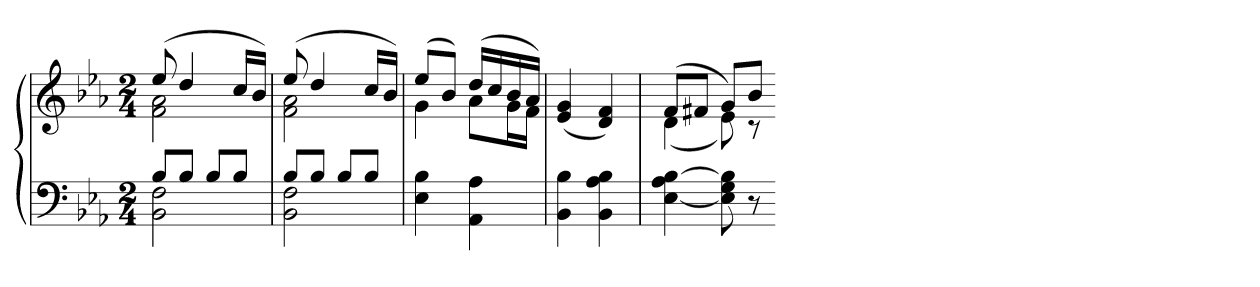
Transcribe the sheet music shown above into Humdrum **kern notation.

**kern	**kern
*part1	*part1
*staff2	*staff1
*clefF4	*clefG2
*k[b-e-a-]	*k[b-e-a-]
*E-:	*E-:
*M2/4	*M2/4
=	=
*^	*^
8B-L	2BB- 2F	(8ee-	2f 2a-
8B-J	.	4dd	.
8B-L	.	.	.
8B-J	.	16ccLL	.
.	.	16b-JJ)	.
=14	=14	=14	=14
8B-L	2BB- 2F	(8ee-	2f 2a-
8B-J	.	4dd	.
8B-L	.	.	.
8B-J	.	16ccLL	.
.	.	16b-JJ)	.
*v	*v	*	*
=15	=15	=15
4E- 4B-	(8ee-L	4g
.	8b-J)	.
4AA- 4A-	(16ddLL	8a-L
.	16cc	.
.	16b-	16gL
.	16a-JJ)	16fJJ
*	*v	*v
=16	=16
4BB- 4B-	(4e- 4g
4BB- 4A- 4B-	4d 4f)
=17	=17
*	*^
[4E- 4A- [4B-	(8fL	(4d
.	8f#XJ	.
8E-] 8G 8B-]	8gL)	8e-)
8r	8b-J	8r
*	*v	*v
=-	=-
*-	*-
